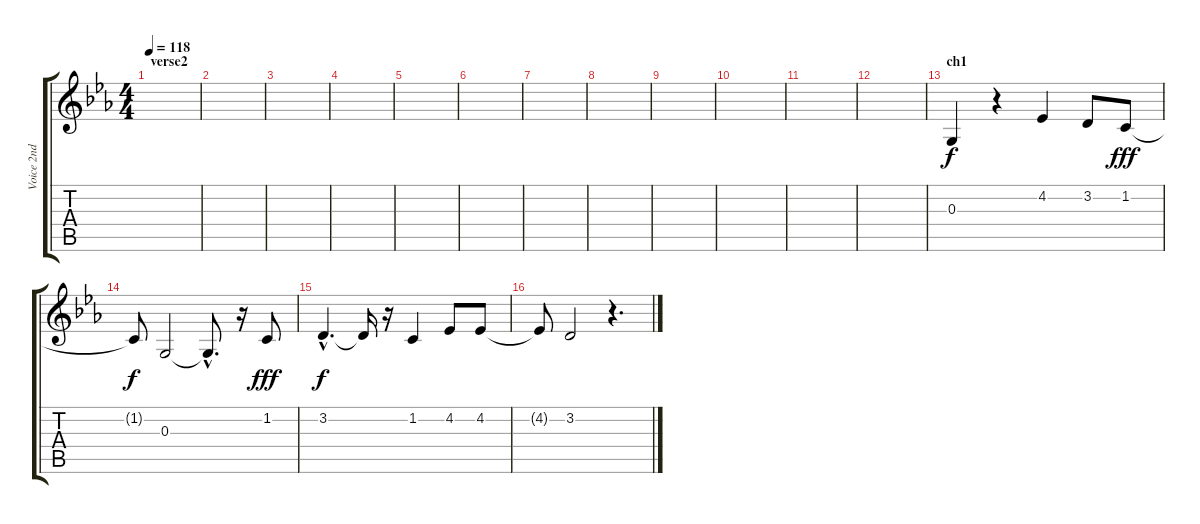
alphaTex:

\track ("Voice 2nd" "Voice 2nd") {instrument tenorsax}
\staff {score tabs}
\tuning (E4 B3 G3 D3 A2 E2) {hide}
\ts (4 4)
\section ("" "verse2")
\tempo 118
\clef g2
\ks cminor
|
|
|
|
|
|
|
|
|
|
|
|
\section ("" "ch1")
0.3.4 r.4 4.2.4 3.2.8 1.2.8{dy fff} |
1.2{t}.8{dy f} 0.3.2 0.3{hac t}.8{d} r.16 1.2.8{dy fff} |
3.2{hac}.4{d dy f} 3.2{t}.16 r.16 1.2.4 4.2.8 4.2.8 |
4.2{t}.8 3.2.2 r.4{d}
